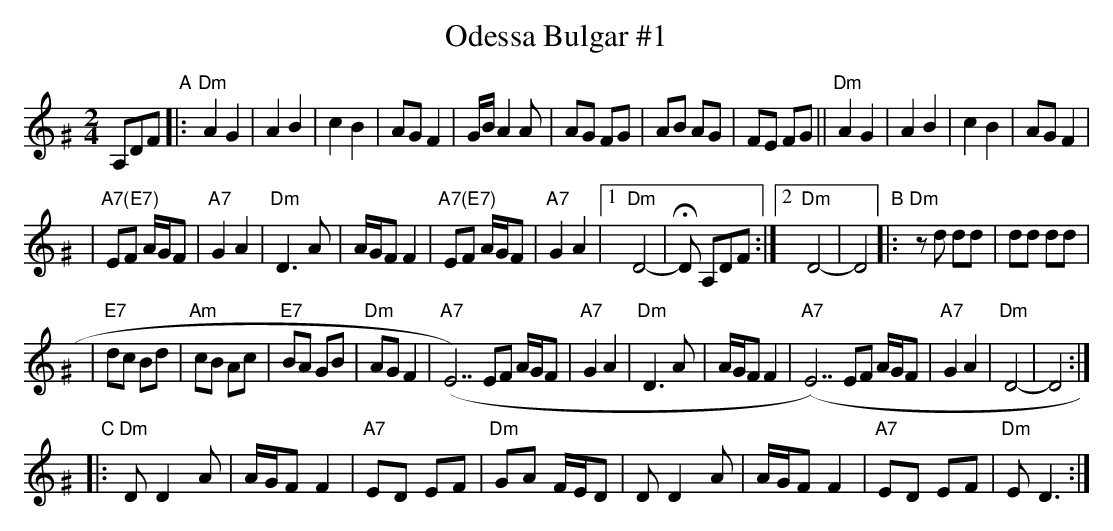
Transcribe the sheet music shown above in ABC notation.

X:1
T: Odessa Bulgar #1
M: 2/4
L: 1/8
K: Ddor^G
A,DF "A" \
|: "Dm"A2 G2 | A2 B2 | c2 B2 | AG F2 \
| G/B/A2 A | AG FG | AB AG | FE FG \
|| "Dm"A2 G2 | A2 B2 | c2 B2 | AG F2 |
| "A7(E7)"EF A/G/F | "A7"G2 A2 | "Dm"D3 A \
| A/G/F F2 | "A7(E7)"EF A/G/F | "A7"G2 A2 \
|1 "Dm"D4- | HD A,DF :|2 "Dm"D4- | D4 \
"B"\
|: "Dm"zd dd | dd dd |
| "E7"dc Bd | "Am"cB Ac | "E7"BA GB \
| "Dm"AG F2 | "A7"(E7)EF A/G/F | "A7"G2 A2 | "Dm"D3 A \
| A/G/F F2 | "A7"(E7)EF A/G/F | "A7"G2 A2 | "Dm"D4- \
| D4 :|
"C"\
|: "Dm"D D2 A | A/G/F F2 | "A7"ED EF | "Dm"GA F/E/D | D D2 A | A/G/F F2 | "A7"ED EF \
| "Dm"E D3 :|
